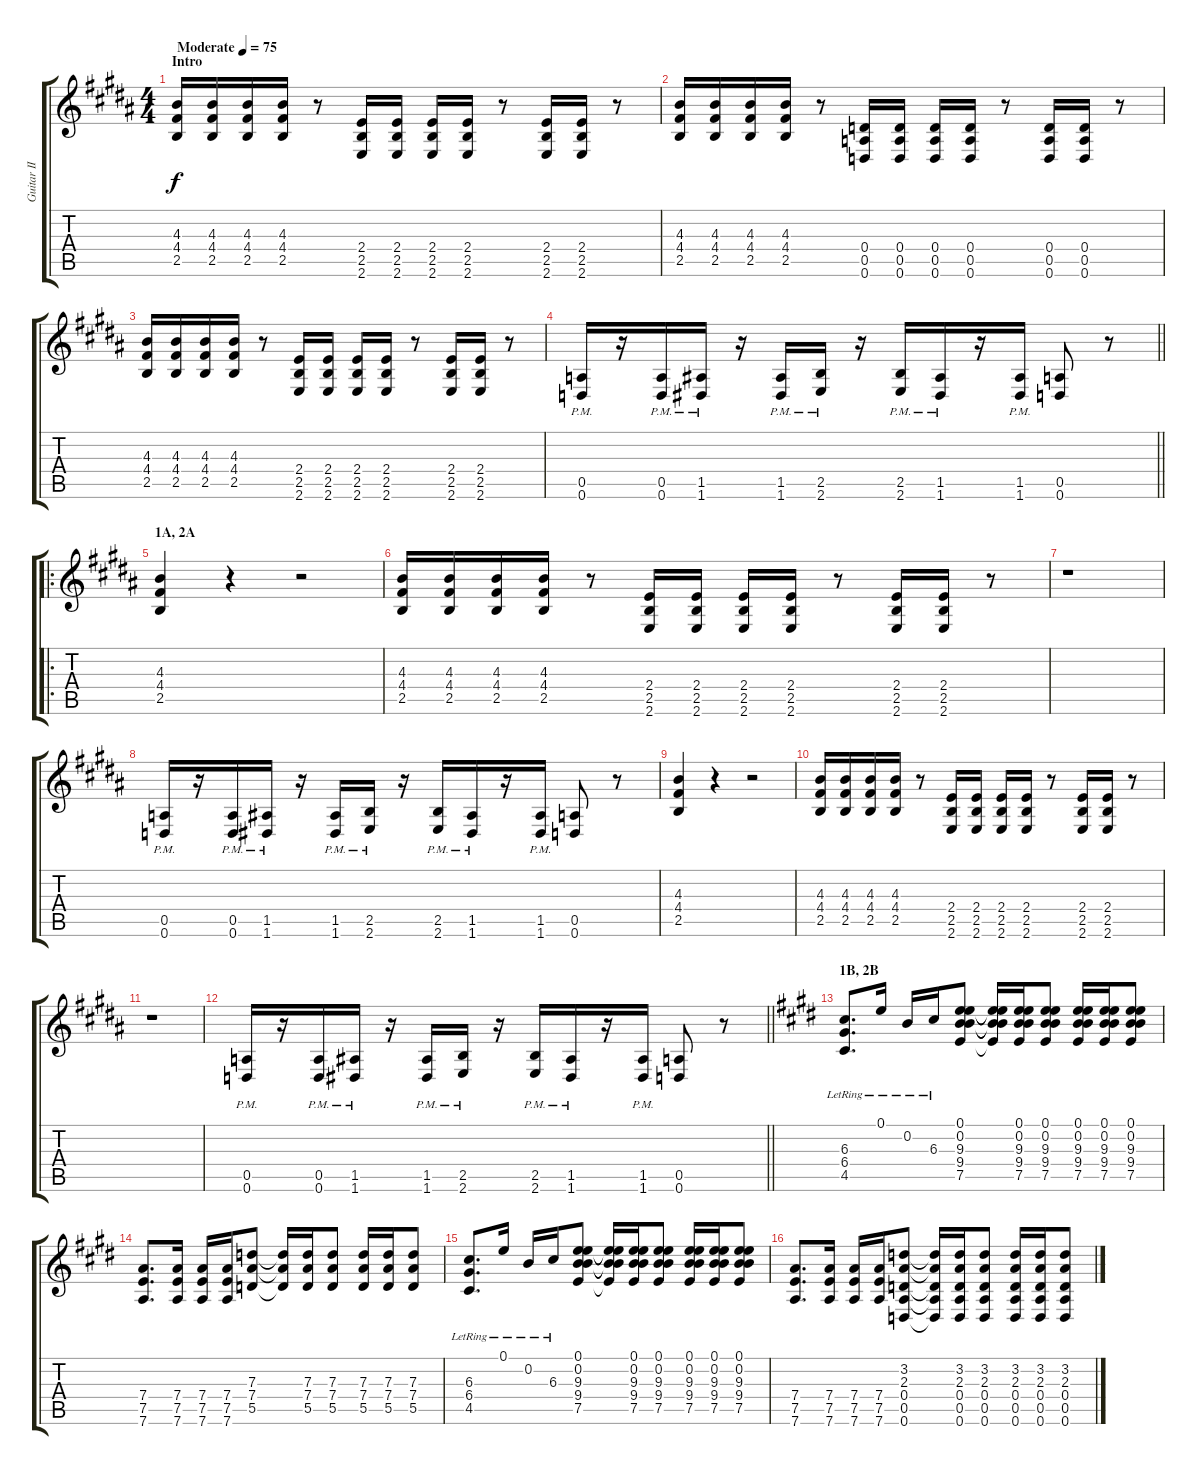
\track ("Guitar II" "Guitar II") {instrument overdrivenguitar}
\staff {score tabs}
\tuning (E4 B3 G3 D3 A2 D2) {hide}
\ts (4 4)
\section ("" "Intro")
\tempo (75 "Moderate")
\clef g2
\ks b
(4.3 4.4 2.5).16{dy f instrument overdrivenguitar} (4.3 4.4 2.5).16 (4.3 4.4 2.5).16 (4.3 4.4 2.5).16 r.8 (2.4 2.5 2.6).16 (2.4 2.5 2.6).16 (2.4 2.5 2.6).16 (2.4 2.5 2.6).16 r.8 (2.4 2.5 2.6).16 (2.4 2.5 2.6).16 r.8 |
(4.3 4.4 2.5).16 (4.3 4.4 2.5).16 (4.3 4.4 2.5).16 (4.3 4.4 2.5).16 r.8 (0.4 0.5 0.6).16 (0.4 0.5 0.6).16 (0.4 0.5 0.6).16 (0.4 0.5 0.6).16 r.8 (0.4 0.5 0.6).16 (0.4 0.5 0.6).16 r.8 |
(4.3 4.4 2.5).16 (4.3 4.4 2.5).16 (4.3 4.4 2.5).16 (4.3 4.4 2.5).16 r.8 (2.4 2.5 2.6).16 (2.4 2.5 2.6).16 (2.4 2.5 2.6).16 (2.4 2.5 2.6).16 r.8 (2.4 2.5 2.6).16 (2.4 2.5 2.6).16 r.8 |
\barLineRight lightlight
(0.5{pm} 0.6{pm}).16 r.16 (0.5{pm} 0.6{pm}).16 (1.5{pm} 1.6{pm}).16 r.16 (1.5{pm} 1.6{pm}).16 (2.5{pm} 2.6{pm}).16 r.16 (2.5{pm} 2.6{pm}).16 (1.5{pm} 1.6{pm}).16 r.16 (1.5{pm} 1.6{pm}).16 (0.5 0.6).8 r.8 |
\ro
\section ("" "1A, 2A")
(4.3 4.4 2.5).4 r.4 r.2 |
(4.3 4.4 2.5).16 (4.3 4.4 2.5).16 (4.3 4.4 2.5).16 (4.3 4.4 2.5).16 r.8 (2.4 2.5 2.6).16 (2.4 2.5 2.6).16 (2.4 2.5 2.6).16 (2.4 2.5 2.6).16 r.8 (2.4 2.5 2.6).16 (2.4 2.5 2.6).16 r.8 |
r.1 |
(0.5{pm} 0.6{pm}).16 r.16 (0.5{pm} 0.6{pm}).16 (1.5{pm} 1.6{pm}).16 r.16 (1.5{pm} 1.6{pm}).16 (2.5{pm} 2.6{pm}).16 r.16 (2.5{pm} 2.6{pm}).16 (1.5{pm} 1.6{pm}).16 r.16 (1.5{pm} 1.6{pm}).16 (0.5 0.6).8 r.8 |
(4.3 4.4 2.5).4 r.4 r.2 |
(4.3 4.4 2.5).16 (4.3 4.4 2.5).16 (4.3 4.4 2.5).16 (4.3 4.4 2.5).16 r.8 (2.4 2.5 2.6).16 (2.4 2.5 2.6).16 (2.4 2.5 2.6).16 (2.4 2.5 2.6).16 r.8 (2.4 2.5 2.6).16 (2.4 2.5 2.6).16 r.8 |
r.1 |
\barLineRight lightlight
(0.5{pm} 0.6{pm}).16 r.16 (0.5{pm} 0.6{pm}).16 (1.5{pm} 1.6{pm}).16 r.16 (1.5{pm} 1.6{pm}).16 (2.5{pm} 2.6{pm}).16 r.16 (2.5{pm} 2.6{pm}).16 (1.5{pm} 1.6{pm}).16 r.16 (1.5{pm} 1.6{pm}).16 (0.5 0.6).8 r.8 |
\section ("" "1B, 2B")
\ks c#minor
(6.3{lr} 6.4{lr} 4.5{lr}).8{d} 0.1{lr}.16 0.2{lr}.16 6.3{lr}.16 (0.1 0.2 9.3 9.4 7.5).8 (0.1{t} 0.2{t} 9.3{t} 9.4{t} 7.5{t}).16 (0.1 0.2 9.3 9.4 7.5).16 (0.1 0.2 9.3 9.4 7.5).8 (0.1 0.2 9.3 9.4 7.5).16 (0.1 0.2 9.3 9.4 7.5).16 (0.1 0.2 9.3 9.4 7.5).8 |
(7.4 7.5 7.6).8{d} (7.4 7.5 7.6).16 (7.4 7.5 7.6).16 (7.4 7.5 7.6).16 (7.3 7.4 5.5).8 (7.3{t} 7.4{t} 5.5{t}).16 (7.3 7.4 5.5).16 (7.3 7.4 5.5).8 (7.3 7.4 5.5).16 (7.3 7.4 5.5).16 (7.3 7.4 5.5).8 |
(6.3{lr} 6.4{lr} 4.5{lr}).8{d} 0.1{lr}.16 0.2{lr}.16 6.3{lr}.16 (0.1 0.2 9.3 9.4 7.5).8 (0.1{t} 0.2{t} 9.3{t} 9.4{t} 7.5{t}).16 (0.1 0.2 9.3 9.4 7.5).16 (0.1 0.2 9.3 9.4 7.5).8 (0.1 0.2 9.3 9.4 7.5).16 (0.1 0.2 9.3 9.4 7.5).16 (0.1 0.2 9.3 9.4 7.5).8 |
(7.4 7.5 7.6).8{d} (7.4 7.5 7.6).16 (7.4 7.5 7.6).16 (7.4 7.5 7.6).16 (3.2 2.3 0.4 0.5 0.6).8 (3.2{t} 2.3{t} 0.4{t} 0.5{t} 0.6{t}).16 (3.2 2.3 0.4 0.5 0.6).16 (3.2 2.3 0.4 0.5 0.6).8 (3.2 2.3 0.4 0.5 0.6).16 (3.2 2.3 0.4 0.5 0.6).16 (3.2 2.3 0.4 0.5 0.6).8
